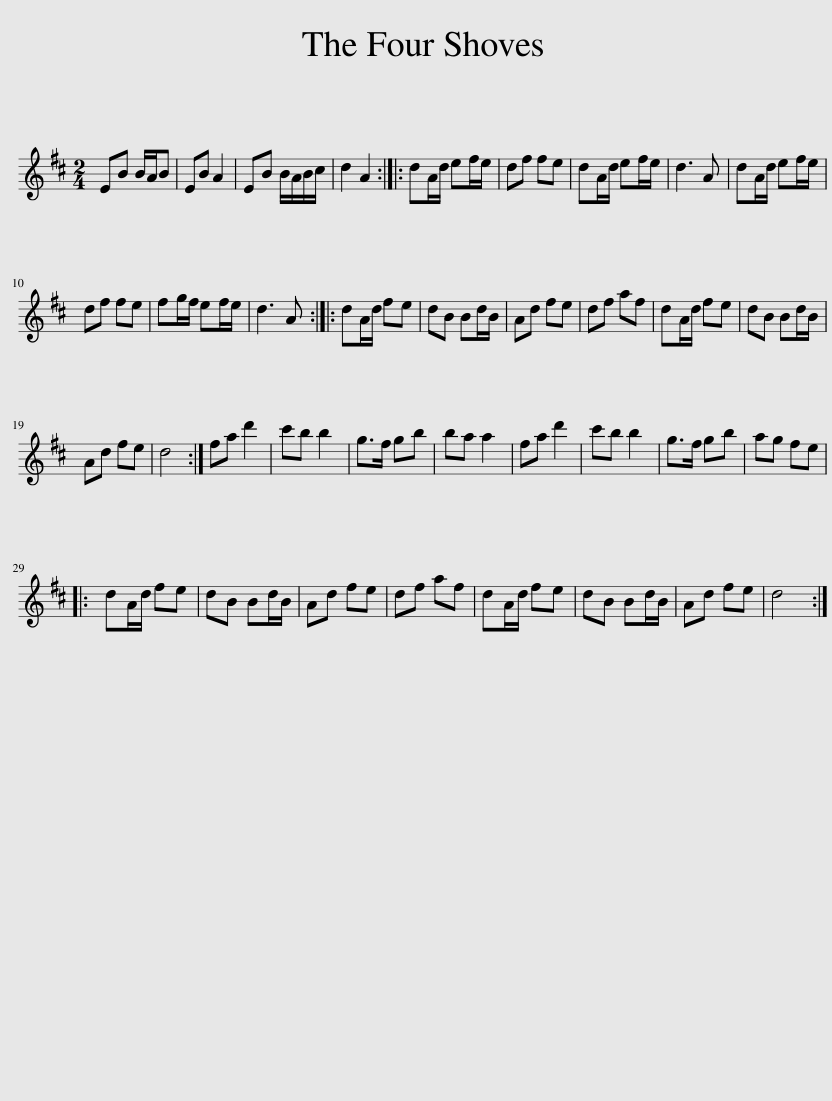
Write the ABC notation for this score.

X:1
L:1/8
M:2/4
I:linebreak $
K:D
V:1 treble
V:1
 EB B/A/B | EB A2 | EB B/A/B/c/ | d2 A2 :: dA/d/ ef/e/ | %5
 df fe | dA/d/ ef/e/ | d3 A | dA/d/ ef/e/ |$ df fe | %10
 fg/f/ ef/e/ | d3 A :: dA/d/ fe | dB Bd/B/ | Ad fe | %15
 df af | dA/d/ fe | dB Bd/B/ |$ Ad fe | d4 :| %20
 fa d'2 | c'b b2 | g>f gb | ba a2 | fa d'2 | %25
 c'b b2 | g>f gb | ag fe |:$ dA/d/ fe | dB Bd/B/ | %30
 Ad fe | df af | dA/d/ fe | dB Bd/B/ | Ad fe | %35
 d4 :| %36
